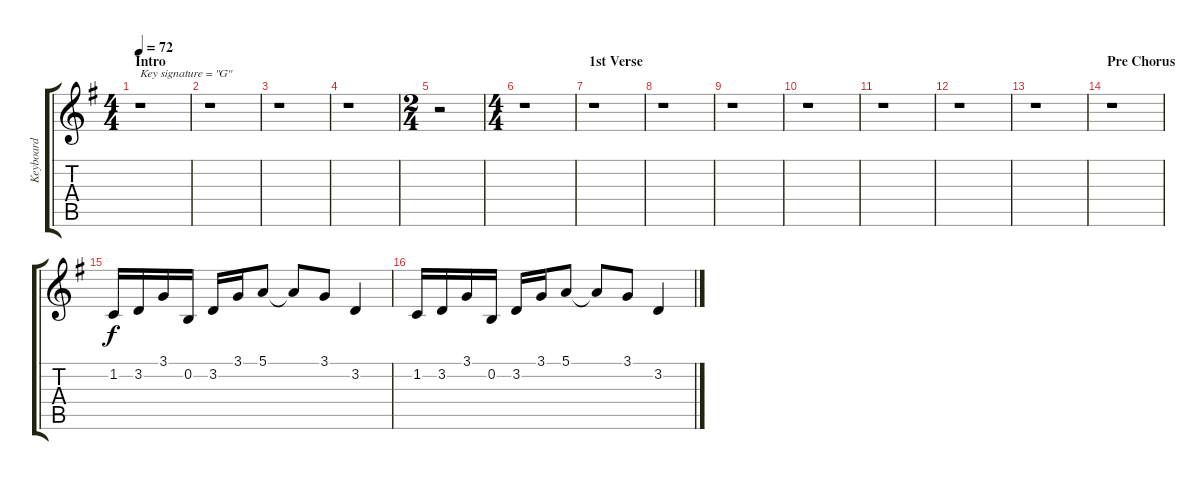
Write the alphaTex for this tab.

\track ("Keyboard" "Keyboard") {instrument lead2sawtooth}
\staff {score tabs}
\tuning (E4 B3 G3 D3 A2 E2) {hide}
\ts (4 4)
\section ("" "Intro")
\tempo 72
\clef g2
\ks g
r.1{txt "Key signature = \"G\"" dy f instrument lead2sawtooth} |
r.1 |
r.1 |
r.1 |
\ts (2 4)
r.2 |
\ts (4 4)
r.1 |
\section ("" "1st Verse")
r.1 |
r.1 |
r.1 |
r.1 |
r.1 |
r.1 |
r.1 |
\section ("" "Pre Chorus")
r.1 |
1.2.16 3.2.16 3.1.16 0.2.16 3.2.16 3.1.16 5.1.8 5.1{t}.8 3.1.8 3.2.4 |
1.2.16 3.2.16 3.1.16 0.2.16 3.2.16 3.1.16 5.1.8 5.1{t}.8 3.1.8 3.2.4
